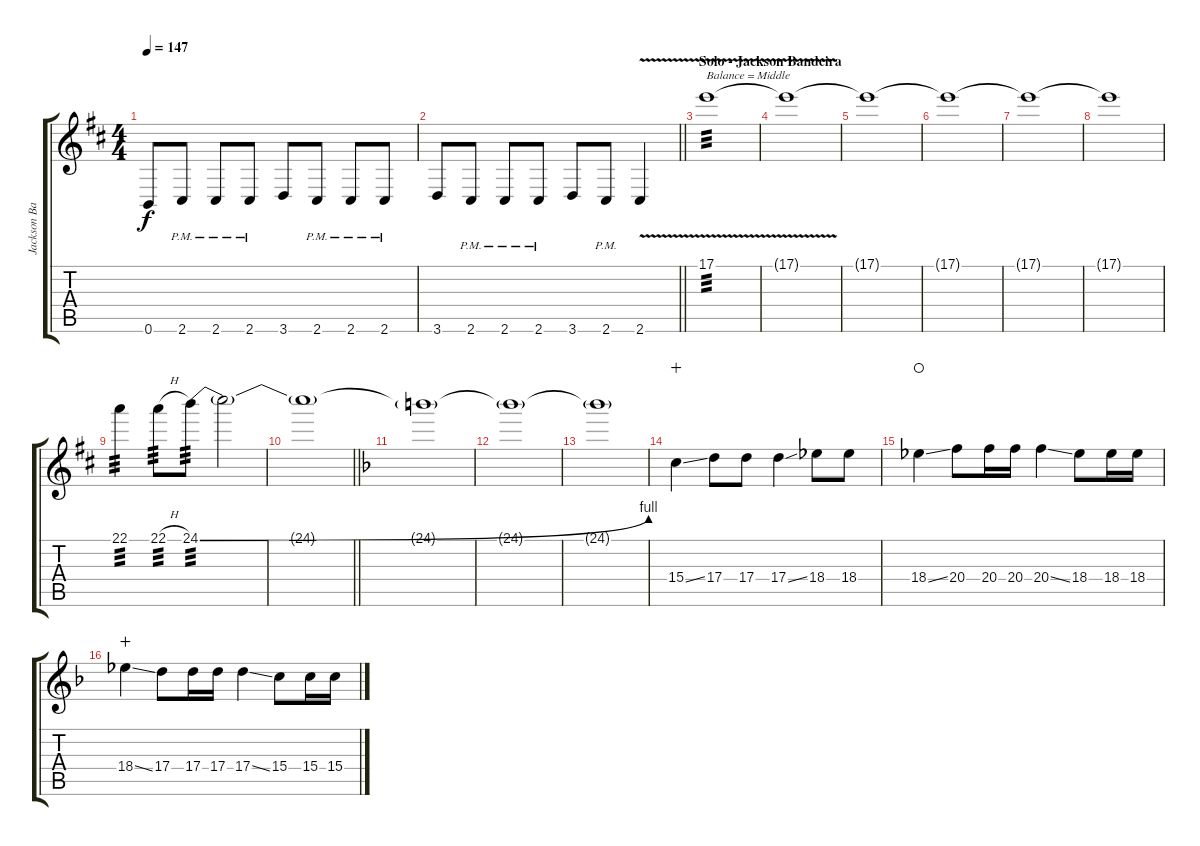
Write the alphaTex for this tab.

\track ("Jackson Bandeira (Lead)" "Jackson Ba") {instrument distortionguitar}
\staff {score tabs}
\tuning (B3 Gb3 D3 A2 E2 B1) {hide}
\ts (4 4)
\tempo 147
\clef g2
\ks d
0.6.8{dy f} 2.6{pm}.8 2.6{pm}.8 2.6{pm}.8 3.6.8 2.6{pm}.8 2.6{pm}.8 2.6{pm}.8 |
\barLineRight lightlight
3.6.8 2.6{pm}.8 2.6{pm}.8 2.6{pm}.8 3.6.8 2.6{pm}.8 2.6{v}.4 |
\section ("" "Solo - Jackson Bandeira")
17.1{v}.1{txt "Balance = Middle" tp 3 balance 8} |
17.1{t}.1 |
17.1{t}.1 |
17.1{t}.1 |
17.1{t}.1 |
17.1{t}.1 |
22.1.4{tp 3} 22.1{h}.8{tp 3} 24.1{be (bend 0 0 60 4)}.8{tp 3} 24.1{t}.2 |
\barLineRight lightlight
24.1{t}.1 |
\ks f
24.1{t}.1{volume 0} |
24.1{t}.1 |
24.1{t}.1 |
15.4{ss}.4{volume 7 wahc} 17.4.8 17.4.8 17.4{ss}.4 18.4.8 18.4.8 |
18.4{ss}.4{waho} 20.4.8 20.4.16 20.4.16 20.4{ss}.4 18.4.8 18.4.16 18.4.16 |
18.4{ss}.4{wahc} 17.4.8 17.4.16 17.4.16 17.4{ss}.4 15.4.8 15.4.16 15.4.16
